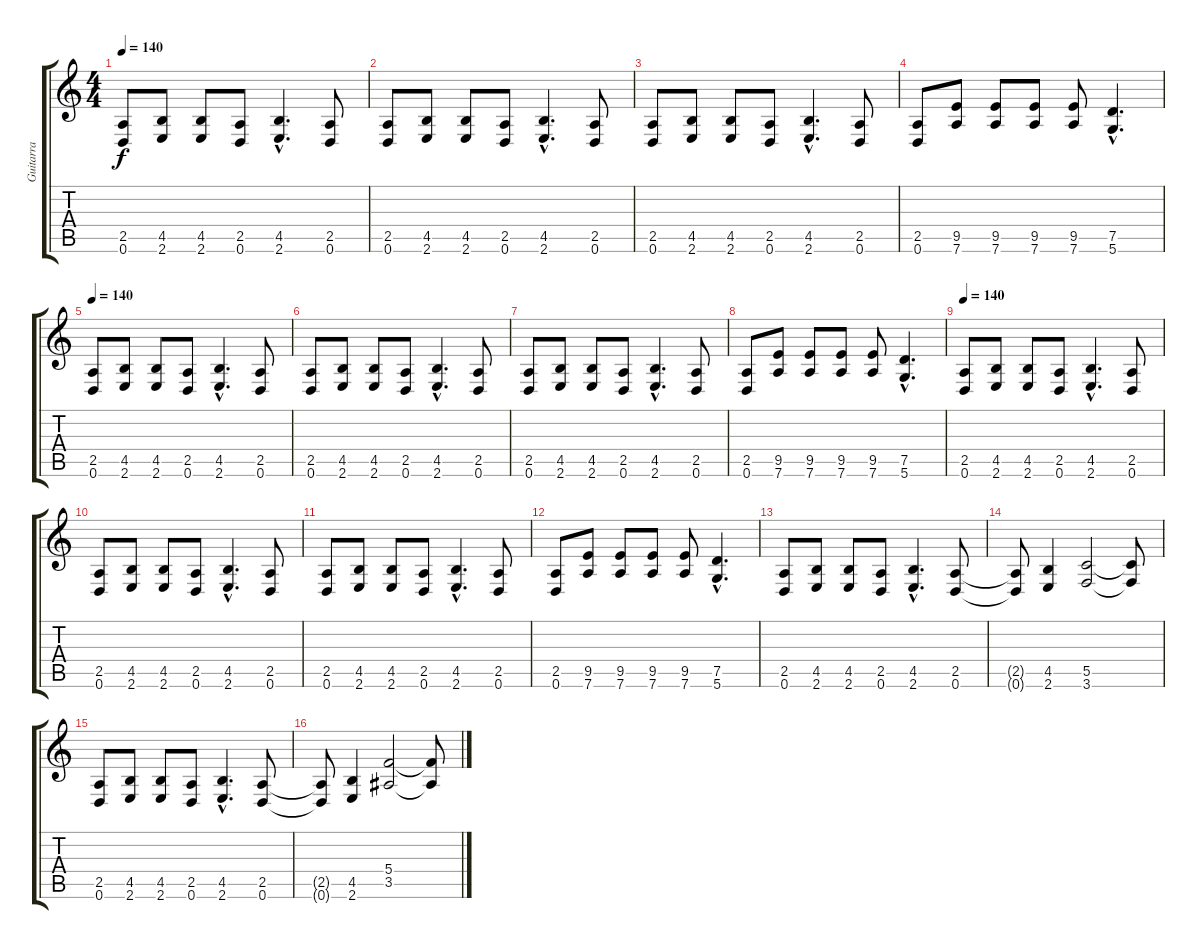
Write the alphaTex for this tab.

\track ("Guitarra" "Guitarra") {instrument distortionguitar}
\staff {score tabs}
\tuning (D4 A3 F3 C3 G2 D2) {hide}
\ts (4 4)
\tempo 140
\clef g2
\ks c
(2.5 0.6).8{dy f} (4.5 2.6).8 (4.5 2.6).8 (2.5 0.6).8 (4.5{hac} 2.6{hac}).4{d} (2.5 0.6).8 |
(2.5 0.6).8 (4.5 2.6).8 (4.5 2.6).8 (2.5 0.6).8 (4.5{hac} 2.6{hac}).4{d} (2.5 0.6).8 |
(2.5 0.6).8 (4.5 2.6).8 (4.5 2.6).8 (2.5 0.6).8 (4.5{hac} 2.6{hac}).4{d} (2.5 0.6).8 |
(2.5 0.6).8 (9.5 7.6).8 (9.5 7.6).8 (9.5 7.6).8 (9.5 7.6).8 (7.5{hac} 5.6{hac}).4{d} |
\tempo 140
(2.5 0.6).8 (4.5 2.6).8 (4.5 2.6).8 (2.5 0.6).8 (4.5{hac} 2.6{hac}).4{d} (2.5 0.6).8 |
(2.5 0.6).8 (4.5 2.6).8 (4.5 2.6).8 (2.5 0.6).8 (4.5{hac} 2.6{hac}).4{d} (2.5 0.6).8 |
(2.5 0.6).8 (4.5 2.6).8 (4.5 2.6).8 (2.5 0.6).8 (4.5{hac} 2.6{hac}).4{d} (2.5 0.6).8 |
(2.5 0.6).8 (9.5 7.6).8 (9.5 7.6).8 (9.5 7.6).8 (9.5 7.6).8 (7.5{hac} 5.6{hac}).4{d} |
\tempo 140
(2.5 0.6).8 (4.5 2.6).8 (4.5 2.6).8 (2.5 0.6).8 (4.5{hac} 2.6{hac}).4{d} (2.5 0.6).8 |
(2.5 0.6).8 (4.5 2.6).8 (4.5 2.6).8 (2.5 0.6).8 (4.5{hac} 2.6{hac}).4{d} (2.5 0.6).8 |
(2.5 0.6).8 (4.5 2.6).8 (4.5 2.6).8 (2.5 0.6).8 (4.5{hac} 2.6{hac}).4{d} (2.5 0.6).8 |
(2.5 0.6).8 (9.5 7.6).8 (9.5 7.6).8 (9.5 7.6).8 (9.5 7.6).8 (7.5{hac} 5.6{hac}).4{d} |
(2.5 0.6).8 (4.5 2.6).8 (4.5 2.6).8 (2.5 0.6).8 (4.5{hac} 2.6{hac}).4{d} (2.5 0.6).8 |
(2.5{t} 0.6{t}).8 (4.5 2.6).4 (5.5 3.6).2 (5.5{t} 3.6{t}).8 |
(2.5 0.6).8 (4.5 2.6).8 (4.5 2.6).8 (2.5 0.6).8 (4.5{hac} 2.6{hac}).4{d} (2.5 0.6).8 |
(2.5{t} 0.6{t}).8 (4.5 2.6).4 (5.4 3.5).2 (5.4{t} 3.5{t}).8
